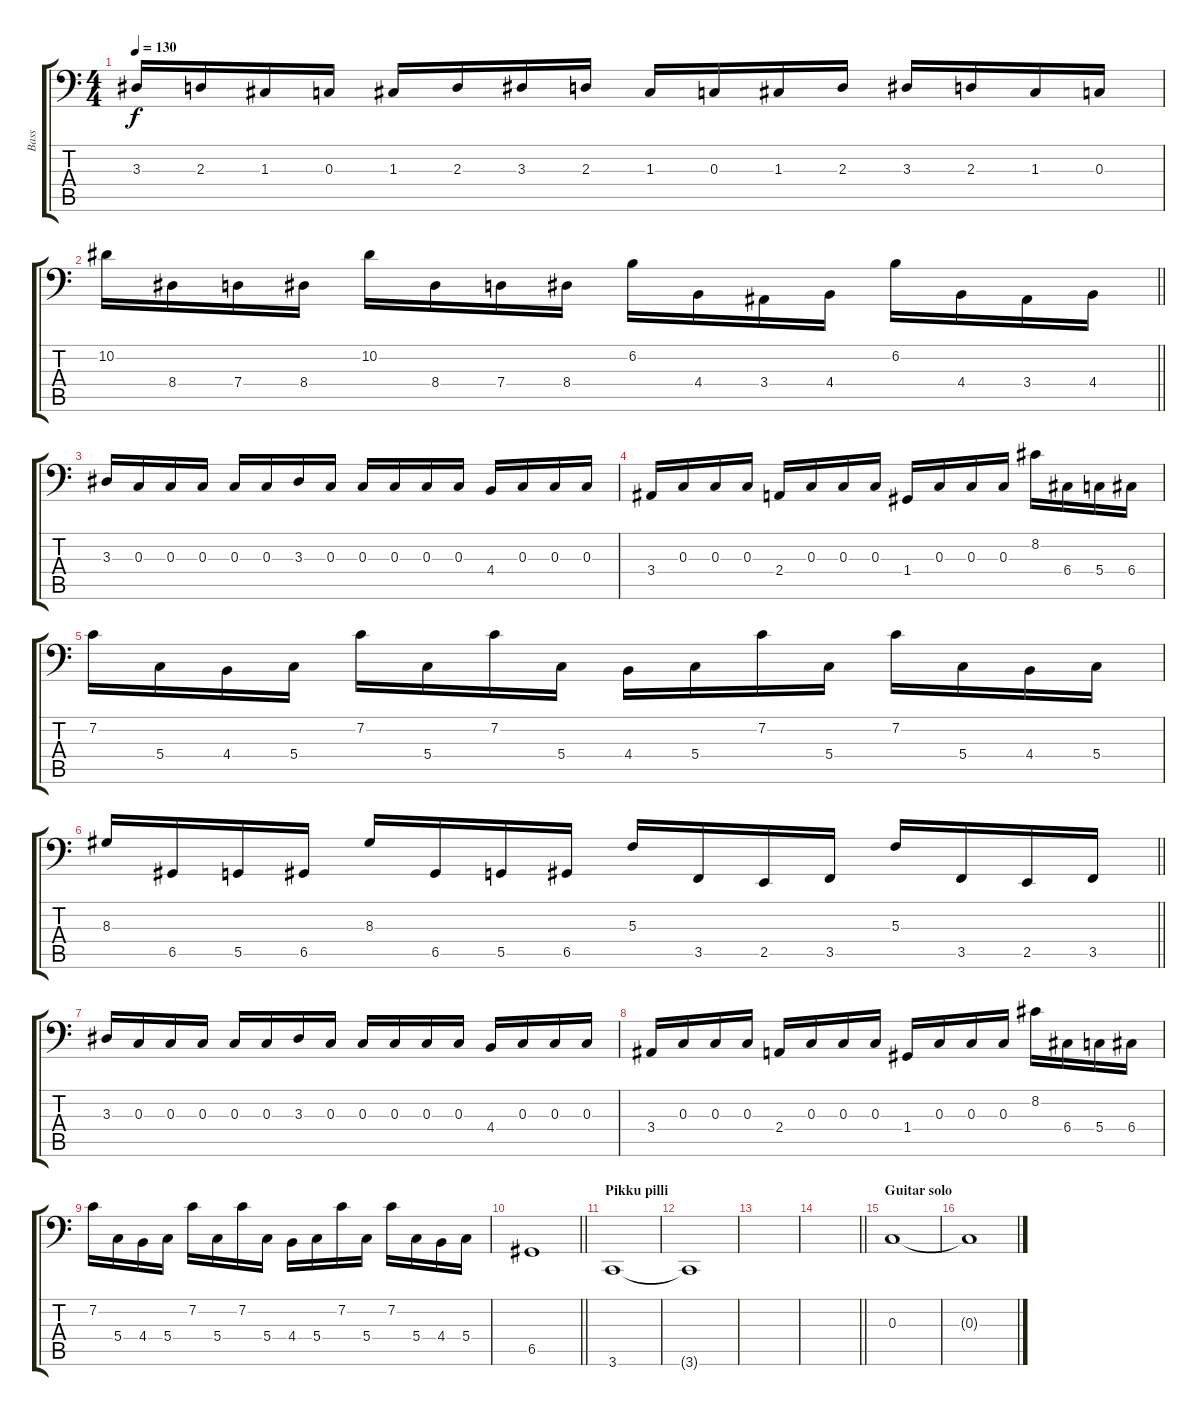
\track ("Bass" "Bass") {instrument electricbassfinger}
\staff {score tabs}
\tuning (Bb2 F2 C2 G1 D1 A0) {hide}
\ts (4 4)
\tempo 130
\clef f4
\ks c
3.3.16{dy f} 2.3.16 1.3.16 0.3.16 1.3.16 2.3.16 3.3.16 2.3.16 1.3.16 0.3.16 1.3.16 2.3.16 3.3.16 2.3.16 1.3.16 0.3.16 |
\barLineRight lightlight
10.2.16 8.4.16 7.4.16 8.4.16 10.2.16 8.4.16 7.4.16 8.4.16 6.2.16 4.4.16 3.4.16 4.4.16 6.2.16 4.4.16 3.4.16 4.4.16 |
3.3.16 0.3.16 0.3.16 0.3.16 0.3.16 0.3.16 3.3.16 0.3.16 0.3.16 0.3.16 0.3.16 0.3.16 4.4.16 0.3.16 0.3.16 0.3.16 |
3.4.16 0.3.16 0.3.16 0.3.16 2.4.16 0.3.16 0.3.16 0.3.16 1.4.16 0.3.16 0.3.16 0.3.16 8.2.16 6.4.16 5.4.16 6.4.16 |
7.2.16 5.4.16 4.4.16 5.4.16 7.2.16 5.4.16 7.2.16 5.4.16 4.4.16 5.4.16 7.2.16 5.4.16 7.2.16 5.4.16 4.4.16 5.4.16 |
\barLineRight lightlight
8.3.16 6.5.16 5.5.16 6.5.16 8.3.16 6.5.16 5.5.16 6.5.16 5.3.16 3.5.16 2.5.16 3.5.16 5.3.16 3.5.16 2.5.16 3.5.16 |
3.3.16 0.3.16 0.3.16 0.3.16 0.3.16 0.3.16 3.3.16 0.3.16 0.3.16 0.3.16 0.3.16 0.3.16 4.4.16 0.3.16 0.3.16 0.3.16 |
3.4.16 0.3.16 0.3.16 0.3.16 2.4.16 0.3.16 0.3.16 0.3.16 1.4.16 0.3.16 0.3.16 0.3.16 8.2.16 6.4.16 5.4.16 6.4.16 |
7.2.16 5.4.16 4.4.16 5.4.16 7.2.16 5.4.16 7.2.16 5.4.16 4.4.16 5.4.16 7.2.16 5.4.16 7.2.16 5.4.16 4.4.16 5.4.16 |
\barLineRight lightlight
6.5.1 |
\section ("" "Pikku pilli")
3.6.1 |
3.6{t}.1 |
|
\barLineRight lightlight
|
\section ("" "Guitar solo")
0.3.1 |
0.3{t}.1
